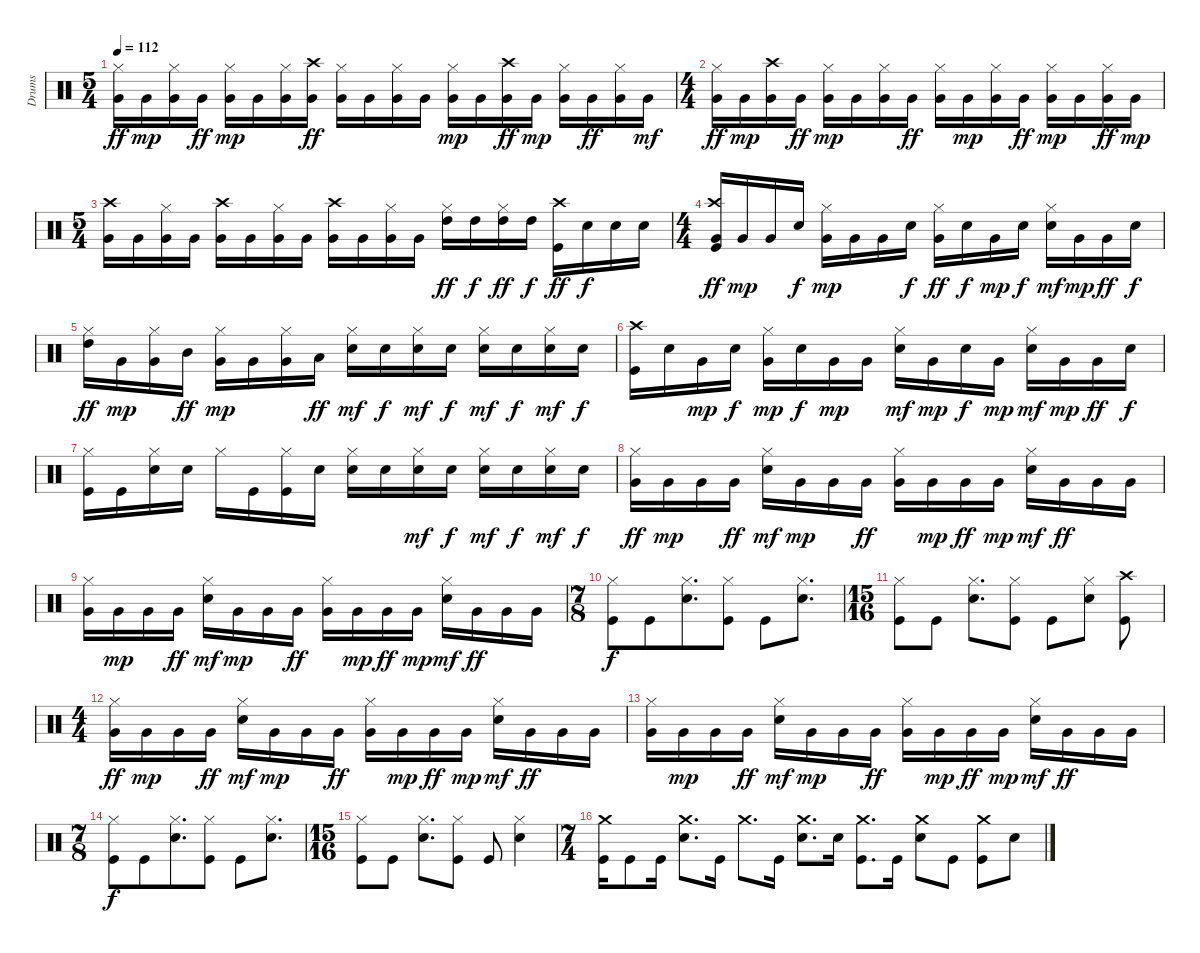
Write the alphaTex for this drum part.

\track ("Drums" "Drums") {instrument percussion}
\staff {score}
\articulation defaults
\ts (5 4)
\tempo 112
\clef neutral
\ks c
("Hi-Hat (closed)" "Very Low Tom (hit)").16{dy ff} "Very Low Tom (hit)".16{dy mp} ("Hi-Hat (closed)" "Very Low Tom (hit)").16 "Very Low Tom (hit)".16{dy ff} ("Hi-Hat (closed)" "Very Low Tom (hit)").16{dy mp} "Very Low Tom (hit)".16 ("Hi-Hat (closed)" "Very Low Tom (hit)").16 ("Crash high (hit)" "Very Low Tom (hit)").16{dy ff} ("Hi-Hat (closed)" "Very Low Tom (hit)").16 "Very Low Tom (hit)".16 ("Hi-Hat (closed)" "Very Low Tom (hit)").16 "Very Low Tom (hit)".16 ("Hi-Hat (closed)" "Very Low Tom (hit)").16{dy mp} "Very Low Tom (hit)".16 ("Crash high (hit)" "Very Low Tom (hit)").16{dy ff} "Very Low Tom (hit)".16{dy mp} ("Hi-Hat (closed)" "Very Low Tom (hit)").16 "Very Low Tom (hit)".16{dy ff} ("Hi-Hat (closed)" "Very Low Tom (hit)").16 "Very Low Tom (hit)".16{dy mf} |
\ts (4 4)
("Hi-Hat (closed)" "Very Low Tom (hit)").16{dy ff} "Very Low Tom (hit)".16{dy mp} ("Crash high (hit)" "Very Low Tom (hit)").16 "Very Low Tom (hit)".16{dy ff} ("Hi-Hat (closed)" "Very Low Tom (hit)").16{dy mp} "Very Low Tom (hit)".16 ("Hi-Hat (closed)" "Very Low Tom (hit)").16 "Very Low Tom (hit)".16{dy ff} ("Hi-Hat (closed)" "Very Low Tom (hit)").16 "Very Low Tom (hit)".16{dy mp} ("Hi-Hat (closed)" "Very Low Tom (hit)").16 "Very Low Tom (hit)".16{dy ff} ("Hi-Hat (closed)" "Very Low Tom (hit)").16{dy mp} "Very Low Tom (hit)".16 ("Hi-Hat (closed)" "Very Low Tom (hit)").16{dy ff} "Very Low Tom (hit)".16{dy mp} |
\ts (5 4)
("Crash high (hit)" "Very Low Tom (hit)").16 "Very Low Tom (hit)".16 ("Hi-Hat (closed)" "Very Low Tom (hit)").16 "Very Low Tom (hit)".16 ("Crash high (hit)" "Very Low Tom (hit)").16 "Very Low Tom (hit)".16 ("Hi-Hat (closed)" "Very Low Tom (hit)").16 "Very Low Tom (hit)".16 ("Crash high (hit)" "Very Low Tom (hit)").16 "Very Low Tom (hit)".16 ("Hi-Hat (closed)" "Very Low Tom (hit)").16 "Very Low Tom (hit)".16 ("Hi-Hat (closed)" "High Tom (hit)").16{dy ff} "High Tom (hit)".16{dy f} ("Hi-Hat (closed)" "High Tom (hit)").16{dy ff} "High Tom (hit)".16{dy f} ("Crash high (hit)" "Kick (hit)").16{dy ff} "Snare (hit) 2".16{dy f} "Snare (hit) 2".16 "Snare (hit) 2".16 |
\ts (4 4)
("Crash high (hit)" "Very Low Tom (hit)" "Kick (hit)").16{dy ff} "Very Low Tom (hit)".16{dy mp} "Very Low Tom (hit)".16 "Snare (hit) 2".16{dy f} ("Hi-Hat (closed)" "Very Low Tom (hit)").16{dy mp} "Very Low Tom (hit)".16 "Very Low Tom (hit)".16 "Snare (hit) 2".16{dy f} ("Hi-Hat (closed)" "Very Low Tom (hit)").16{dy ff} "Snare (hit) 2".16{dy f} "Very Low Tom (hit)".16{dy mp} "Snare (hit) 2".16{dy f} ("Hi-Hat (closed)" "Snare (hit) 2").16{dy mf} "Very Low Tom (hit)".16{dy mp} "Very Low Tom (hit)".16{dy ff} "Snare (hit) 2".16{dy f} |
("Hi-Hat (closed)" "High Tom (hit)").16{dy ff} "Very Low Tom (hit)".16{dy mp} ("Hi-Hat (closed)" "Very Low Tom (hit)").16 "Mid Tom (hit)".16{dy ff} ("Hi-Hat (closed)" "Very Low Tom (hit)").16{dy mp} "Very Low Tom (hit)".16 ("Hi-Hat (closed)" "Very Low Tom (hit)").16 "Low Tom (hit)".16{dy ff} ("Hi-Hat (closed)" "Snare (hit) 2").16{dy mf} "Snare (hit) 2".16{dy f} ("Hi-Hat (closed)" "Snare (hit) 2").16{dy mf} "Snare (hit) 2".16{dy f} ("Hi-Hat (closed)" "Snare (hit) 2").16{dy mf} "Snare (hit) 2".16{dy f} ("Hi-Hat (closed)" "Snare (hit) 2").16{dy mf} "Snare (hit) 2".16{dy f} |
("Crash high (hit)" "Kick (hit)").16 "Snare (hit) 2".16 "Very Low Tom (hit)".16{dy mp} "Snare (hit) 2".16{dy f} ("Hi-Hat (closed)" "Very Low Tom (hit)").16{dy mp} "Snare (hit) 2".16{dy f} "Very Low Tom (hit)".16{dy mp} "Very Low Tom (hit)".16 ("Hi-Hat (closed)" "Snare (hit) 2").16{dy mf} "Very Low Tom (hit)".16{dy mp} "Snare (hit) 2".16{dy f} "Very Low Tom (hit)".16{dy mp} ("Hi-Hat (closed)" "Snare (hit) 2").16{dy mf} "Very Low Tom (hit)".16{dy mp} "Very Low Tom (hit)".16{dy ff} "Snare (hit) 2".16{dy f} |
("Hi-Hat (closed)" "Kick (hit)").16 "Kick (hit)".16 ("Hi-Hat (closed)" "Snare (hit) 2").16 "Snare (hit) 2".16 "Hi-Hat (closed)".16 "Kick (hit)".16 ("Hi-Hat (closed)" "Kick (hit)").16 "Snare (hit) 2".16 ("Hi-Hat (closed)" "Snare (hit) 2").16 "Snare (hit) 2".16 ("Hi-Hat (closed)" "Snare (hit) 2").16{dy mf} "Snare (hit) 2".16{dy f} ("Hi-Hat (closed)" "Snare (hit) 2").16{dy mf} "Snare (hit) 2".16{dy f} ("Hi-Hat (closed)" "Snare (hit) 2").16{dy mf} "Snare (hit) 2".16{dy f} |
("Hi-Hat (closed)" "Very Low Tom (hit)").16{dy ff} "Very Low Tom (hit)".16{dy mp} "Very Low Tom (hit)".16 "Very Low Tom (hit)".16{dy ff} ("Hi-Hat (closed)" "Snare (hit) 2").16{dy mf} "Very Low Tom (hit)".16{dy mp} "Very Low Tom (hit)".16 "Very Low Tom (hit)".16{dy ff} ("Hi-Hat (closed)" "Very Low Tom (hit)").16 "Very Low Tom (hit)".16{dy mp} "Very Low Tom (hit)".16{dy ff} "Very Low Tom (hit)".16{dy mp} ("Hi-Hat (closed)" "Snare (hit) 2").16{dy mf} "Very Low Tom (hit)".16{dy ff} "Very Low Tom (hit)".16 "Very Low Tom (hit)".16 |
("Hi-Hat (closed)" "Very Low Tom (hit)").16 "Very Low Tom (hit)".16{dy mp} "Very Low Tom (hit)".16 "Very Low Tom (hit)".16{dy ff} ("Hi-Hat (closed)" "Snare (hit) 2").16{dy mf} "Very Low Tom (hit)".16{dy mp} "Very Low Tom (hit)".16 "Very Low Tom (hit)".16{dy ff} ("Hi-Hat (closed)" "Very Low Tom (hit)").16 "Very Low Tom (hit)".16{dy mp} "Very Low Tom (hit)".16{dy ff} "Very Low Tom (hit)".16{dy mp} ("Hi-Hat (closed)" "Snare (hit) 2").16{dy mf} "Very Low Tom (hit)".16{dy ff} "Very Low Tom (hit)".16 "Very Low Tom (hit)".16 |
\ts (7 8)
("Hi-Hat (closed)" "Kick (hit)").8{dy f} "Kick (hit)".8 ("Hi-Hat (closed)" "Snare (hit) 2").8{d} ("Hi-Hat (closed)" "Kick (hit)").8 "Kick (hit)".8 ("Hi-Hat (closed)" "Snare (hit) 2").8{d} |
\ts (15 16)
("Hi-Hat (closed)" "Kick (hit)").8 "Kick (hit)".8 ("Hi-Hat (closed)" "Snare (hit) 2").8{d} ("Hi-Hat (closed)" "Kick (hit)").8 "Kick (hit)".8 ("Hi-Hat (closed)" "Snare (hit) 2").8 ("Crash high (hit)" "Kick (hit)").8 |
\ts (4 4)
("Hi-Hat (closed)" "Very Low Tom (hit)").16{dy ff} "Very Low Tom (hit)".16{dy mp} "Very Low Tom (hit)".16 "Very Low Tom (hit)".16{dy ff} ("Hi-Hat (closed)" "Snare (hit) 2").16{dy mf} "Very Low Tom (hit)".16{dy mp} "Very Low Tom (hit)".16 "Very Low Tom (hit)".16{dy ff} ("Hi-Hat (closed)" "Very Low Tom (hit)").16 "Very Low Tom (hit)".16{dy mp} "Very Low Tom (hit)".16{dy ff} "Very Low Tom (hit)".16{dy mp} ("Hi-Hat (closed)" "Snare (hit) 2").16{dy mf} "Very Low Tom (hit)".16{dy ff} "Very Low Tom (hit)".16 "Very Low Tom (hit)".16 |
("Hi-Hat (closed)" "Very Low Tom (hit)").16 "Very Low Tom (hit)".16{dy mp} "Very Low Tom (hit)".16 "Very Low Tom (hit)".16{dy ff} ("Hi-Hat (closed)" "Snare (hit) 2").16{dy mf} "Very Low Tom (hit)".16{dy mp} "Very Low Tom (hit)".16 "Very Low Tom (hit)".16{dy ff} ("Hi-Hat (closed)" "Very Low Tom (hit)").16 "Very Low Tom (hit)".16{dy mp} "Very Low Tom (hit)".16{dy ff} "Very Low Tom (hit)".16{dy mp} ("Hi-Hat (closed)" "Snare (hit) 2").16{dy mf} "Very Low Tom (hit)".16{dy ff} "Very Low Tom (hit)".16 "Very Low Tom (hit)".16 |
\ts (7 8)
("Hi-Hat (closed)" "Kick (hit)").8{dy f} "Kick (hit)".8 ("Hi-Hat (closed)" "Snare (hit) 2").8{d} ("Hi-Hat (closed)" "Kick (hit)").8 "Kick (hit)".8 ("Hi-Hat (closed)" "Snare (hit) 2").8{d} |
\ts (15 16)
("Hi-Hat (closed)" "Kick (hit)").8 "Kick (hit)".8 ("Hi-Hat (closed)" "Snare (hit) 2").8{d} ("Hi-Hat (closed)" "Kick (hit)").8 "Kick (hit)".8 ("Hi-Hat (closed)" "Snare (hit) 2").4 |
\ts (7 4)
("Crash medium (hit)" "Kick (hit)").16 "Kick (hit)".8 "Kick (hit)".16 ("Crash medium (hit)" "Snare (hit) 2").8{d} "Kick (hit)".16 "Crash medium (hit)".8{d} "Kick (hit)".16 ("Crash medium (hit)" "Snare (hit) 2").8{d} "Snare (hit) 2".16 ("Crash medium (hit)" "Kick (hit)").8{d} "Kick (hit)".16 ("Crash medium (hit)" "Snare (hit) 2").8 "Kick (hit)".8 ("Crash medium (hit)" "Kick (hit)").8 "Snare (hit) 2".8
